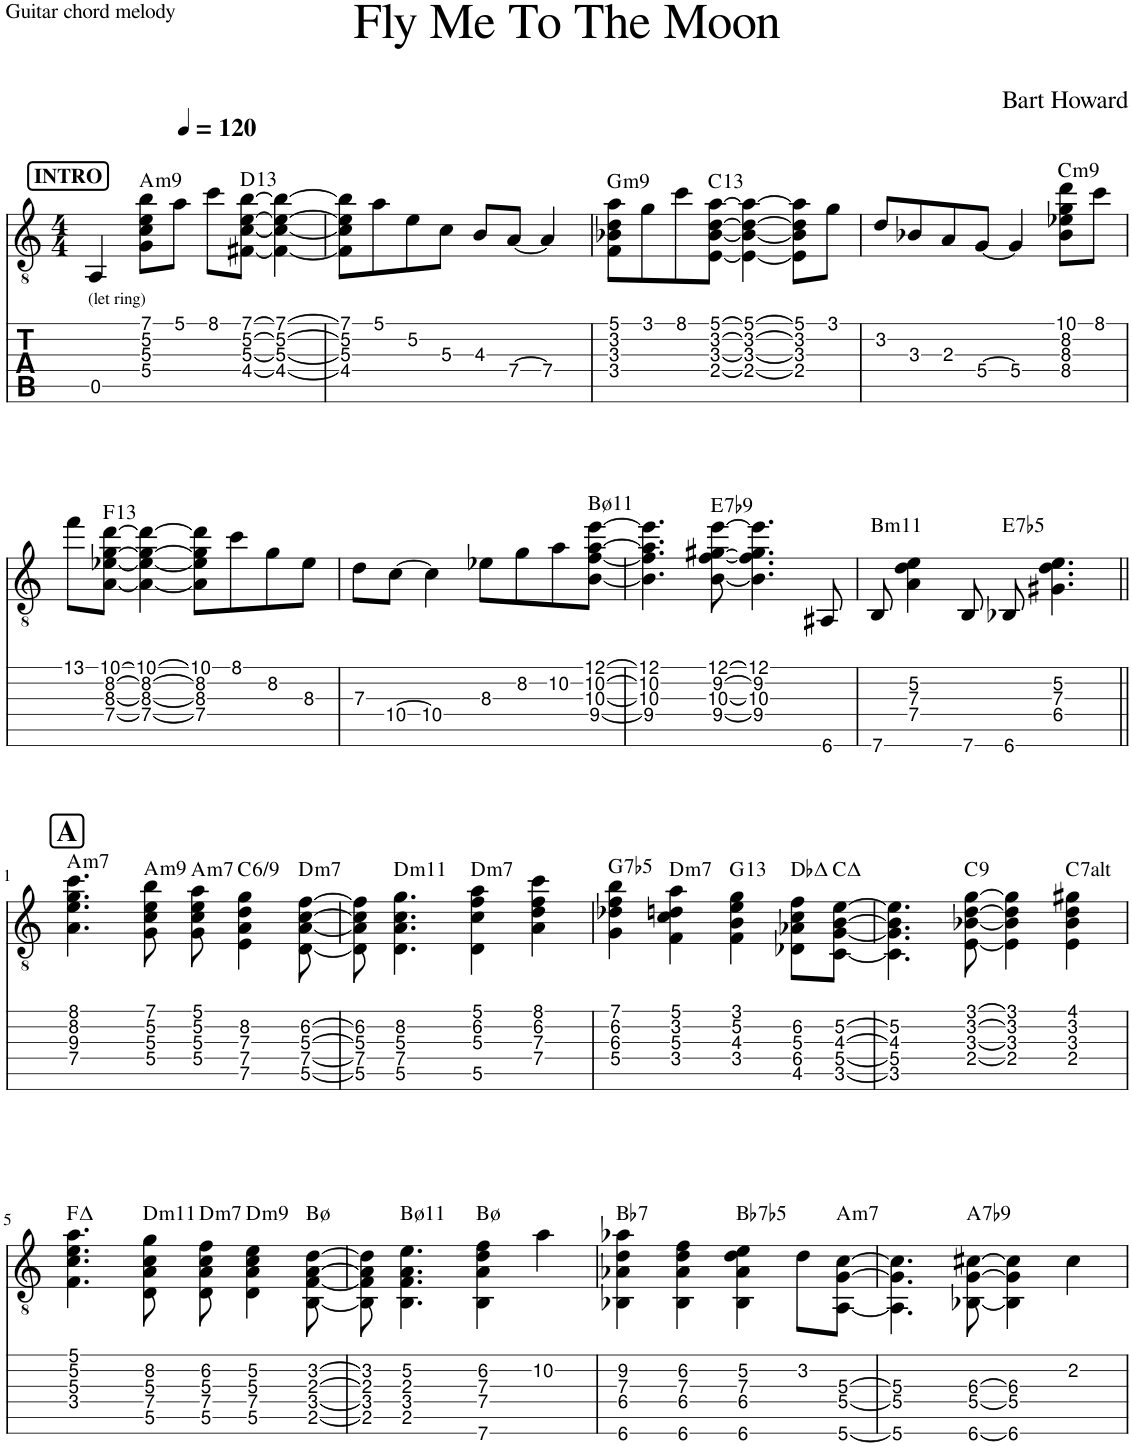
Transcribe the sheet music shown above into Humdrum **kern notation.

**kern	**kern	**harte
*part1	*part1	*part1
*staff2	*staff1	*
*I"Chitarra elettrica	*	*
*stria6	*	*
*	*clefGv2	*
*k[]	*k[]	*
*M4/4	*M4/4	*
*MM120	*MM120	*
!!LO:REH:place=s1:a:B:cj:t=INTRO
=	=	=
!	!LO:TX:b:t=(let ring)	!
4AA	4AA/	.
!	!	!LO:H:kt=m9
8G\ 8c\ 8e\ 8b\L	8G\ 8c\ 8e\ 8b\L	A:min9
8aJ	8a\J	.
8ccL	8cc\L	.
!	!	!LO:H:kt=13
[8F#X\ [8c\ [8e\ [8b\J	[8F#X\ [8c\ [8e\ [8b\J	D:9(11,13)
4F#_ 4c_ 4e_ 4b_	4F#\_ 4c\_ 4e\_ 4b\_	.
=	=	=
8F#X]\ 8c]\ 8e]\ 8b]\L	8F#\] 8c\] 8e\] 8b\]L	.
8aJ	8a\	.
8eL	8e\	.
8cJ	8c\J	.
8BL	8B/L	.
[8AJ	[8A/J	.
4A]	4A/]	.
=	=	=
!	!	!LO:H:kt=m9
8F\ 8B-X\ 8d\ 8a\L	8F\ 8B-X\ 8d\ 8a\L	G:min9
8gJ	8g\	.
8ccL	8cc\	.
!	!	!LO:H:kt=13
[8E\ [8B-\ [8d\ [8a\J	[8E\ [8B-\ [8d\ [8a\J	C:9(11,13)
4E_ 4B-_ 4d_ 4a_	4E\_ 4B-\_ 4d\_ 4a\_	.
8E]\ 8B-]\ 8d]\ 8a]\L	8E\] 8B-\] 8d\] 8a\]L	.
8gJ	8g\J	.
=	=	=
8dL	8d/L	.
8B-J	8B-X/	.
8AL	8A/	.
[8GJ	[8G/J	.
4G]	4G/]	.
!	!	!LO:H:kt=m9
8B-\ 8e-X\ 8g\ 8dd\L	8B-\ 8e-X\ 8g\ 8dd\L	C:min9
8ccJ	8cc\J	.
!!LO:LB:g=z
=	=	=
8ffL	8ff\L	.
!	!	!LO:H:kt=13
[8A\ [8e-\ [8g\ [8dd\J	[8A\ [8e-X\ [8g\ [8dd\J	F:9(11,13)
4A_ 4e-_ 4g_ 4dd_	4A\_ 4e-\_ 4g\_ 4dd\_	.
8A]\ 8e-X]\ 8g]\ 8dd]\L	8A\] 8e-\] 8g\] 8dd\]L	.
8ccJ	8cc\	.
8gL	8g\	.
8e-J	8e-\J	.
=	=	=
8dL	8d\L	.
[8cJ	[8c\J	.
4c]	4c\]	.
8e-L	8e-X\L	.
8gJ	8g\	.
8aL	8a\	.
[8B\ [8f\ [8a\ [8ee\J	[8B\ [8f\ [8a\ [8ee\J	B:hdim7(9,11)
=	=	=
4.B] 4.f] 4.a] 4.ee]	4.B\] 4.f\] 4.a\] 4.ee\]	.
!	!	!LO:H:kt=7
[8B [8f [8g# [8ee	[8B\ [8f\ [8g#X\ [8ee\	E:7(b9)
4.B] 4.f] 4.g#] 4.ee]	4.B\] 4.f\] 4.g#\] 4.ee\]	.
8AA#X	8AA#X/	.
=	=	=
!	!	!LO:H:kt=m11
8BB	8BB/	B:min9(11)
4A 4d 4e	4A\ 4d\ 4e\	.
8BB	8BB/	.
!	!	!LO:H:kt=7
8BB-	8BB-X/	E:(3,b5,b7)
4.G# 4.d 4.e	4.G#X\ 4.d\ 4.e\	.
!!LO:LB:g=z
!!LO:REH:place=s1:a:B:cj:fs=14:t=A
=1||	=1||	=1||
!	!	!LO:H:kt=m7
4.A 4.e 4.g 4.cc	4.A\ 4.e\ 4.g\ 4.cc\	A:min7
!	!	!LO:H:kt=m9
8G 8c 8e 8b	8G\ 8c\ 8e\ 8b\	A:min9
!	!	!LO:H:kt=m7
8G 8c 8e 8a	8G\ 8c\ 8e\ 8a\	A:min7
!	!	!LO:H:kt=/6
4E 4A 4d 4g	4E\ 4A\ 4d\ 4g\	C:maj6(9)
!	!	!LO:H:kt=m7
[8D [8A [8c [8f	[8D\ [8A\ [8c\ [8f\	D:min7
=2	=2	=2
8D] 8A] 8c] 8f]	8D\] 8A\] 8c\] 8f\]	.
!	!	!LO:H:kt=m11
4.D 4.A 4.c 4.g	4.D\ 4.A\ 4.c\ 4.g\	D:min9(11)
!	!	!LO:H:kt=m7
4D 4c 4f 4a	4D\ 4c\ 4f\ 4a\	D:min7
4A 4d 4f 4cc	4A\ 4d\ 4f\ 4cc\	.
=3	=3	=3
!	!	!LO:H:kt=7
4G 4d- 4f 4b	4G\ 4d-X\ 4f\ 4b\	G:(3,b5,b7)
!	!	!LO:H:kt=m7
4F 4c 4d 4a	4F\ 4c\ 4dn\ 4a\	D:min7
!	!	!LO:H:kt=13
4F 4B 4e 4g	4F\ 4B\ 4e\ 4g\	G:9(11,13)
8D-\ 8A-\ 8c\ 8f\L	8D-X\ 8A-X\ 8c\ 8f\L	Db:maj
[8C\ [8G\ [8B\ [8e\J	[8C\ [8G\ [8B\ [8e\J	C:maj
=4	=4	=4
4.C] 4.G] 4.B] 4.e]	4.C\] 4.G\] 4.B\] 4.e\]	.
!	!	!LO:H:kt=9
[8E [8B- [8d [8g	[8E\ [8B-X\ [8d\ [8g\	C:9
4E] 4B-] 4d] 4g]	4E\] 4B-\] 4d\] 4g\]	.
!	!	!LO:H:kt=7
4E 4B- 4d 4g#	4E\ 4B-\ 4d\ 4g#X\	C:(3,b5,#5,b7,b9,#9)
!!LO:LB:g=z
=5	=5	=5
4.F 4.c 4.e 4.a	4.F\ 4.c\ 4.e\ 4.a\	F:maj
!	!	!LO:H:kt=m11
8D 8A 8c 8g	8D\ 8A\ 8c\ 8g\	D:min9(11)
!	!	!LO:H:kt=m7
8D 8A 8c 8f	8D\ 8A\ 8c\ 8f\	D:min7
!	!	!LO:H:kt=m9
4D 4A 4c 4e	4D\ 4A\ 4c\ 4e\	D:min9
[8BB [8F [8A [8d	[8BB\ [8F\ [8A\ [8d\	B:hdim7
=6	=6	=6
8BB] 8F] 8A] 8d]	8BB\] 8F\] 8A\] 8d\]	.
4.BB 4.F 4.A 4.e	4.BB\ 4.F\ 4.A\ 4.e\	B:hdim7(9,11)
4BB 4A 4d 4f	4BB\ 4A\ 4d\ 4f\	B:hdim7
4a	4a\	.
=7	=7	=7
!	!	!LO:H:kt=7
4BB- 4A- 4d 4a-	4BB-X\ 4A-X\ 4d\ 4a-X\	Bb:7
4BB- 4A- 4d 4f	4BB-\ 4A-\ 4d\ 4f\	.
!	!	!LO:H:kt=7
4BB- 4A- 4d 4e	4BB-\ 4A-\ 4d\ 4e\	Bb:(3,b5,b7)
8dL	8d\L	.
!	!	!LO:H:kt=m7
[8AA\ [8G\ [8c\J	[8AA\ [8G\ [8c\J	A:min7
=8	=8	=8
4.AA] 4.G] 4.c]	4.AA\] 4.G\] 4.c\]	.
!	!	!LO:H:kt=7
[8BB- [8G [8c#	[8BB-X\ [8G\ [8c#X\	A:7(b9)
4BB-] 4G] 4c#]	4BB-\] 4G\] 4c#\]	.
4c#	4c#\	.
=	=	=
*-	*-	*-
